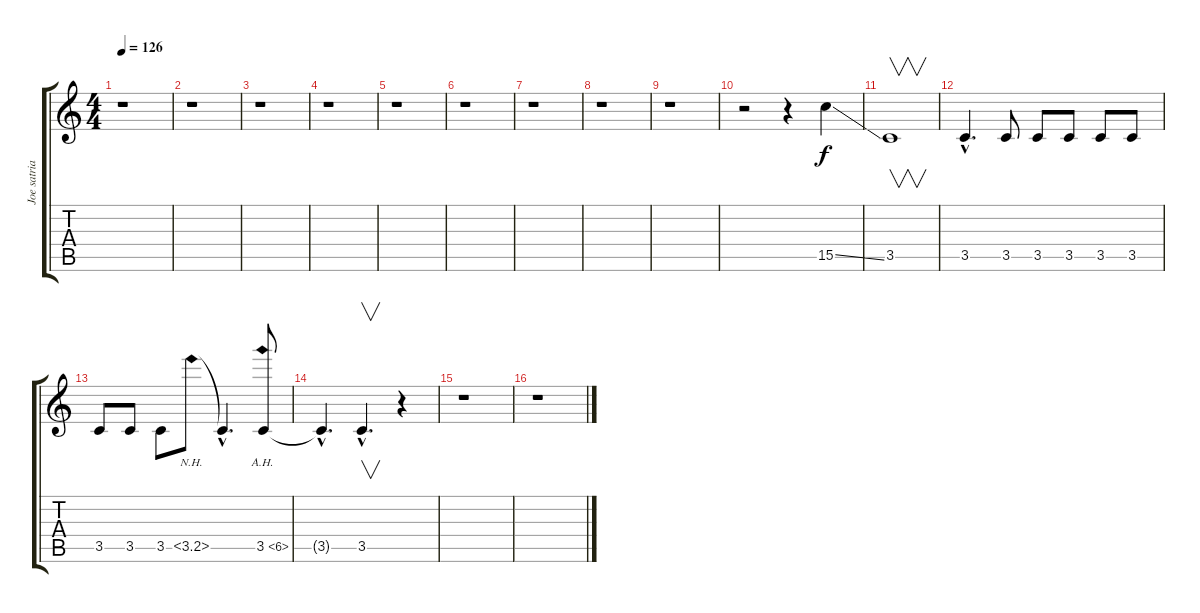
\track ("Joe satriani overdubs" "Joe satria") {instrument distortionguitar}
\staff {score tabs}
\tuning (E4 B3 G3 D3 A2 E2) {hide}
\ts (4 4)
\tempo 126
\clef g2
\ks c
r.1{dy f} |
r.1 |
r.1 |
r.1 |
r.1 |
r.1 |
r.1 |
r.1 |
r.1 |
r.2 r.4 15.5{ss}.4 |
3.5.1{v} |
3.5{hac}.4{d} 3.5.8 3.5.8 3.5.8 3.5.8 3.5.8 |
3.5.8 3.5.8 3.5.8 3.5{nh}.8 3.5{hac t}.4{d} 3.5{ah 3}.8 |
3.5{hac t}.4{d} 3.5{hac}.4{v d} r.4 |
r.1 |
r.1
